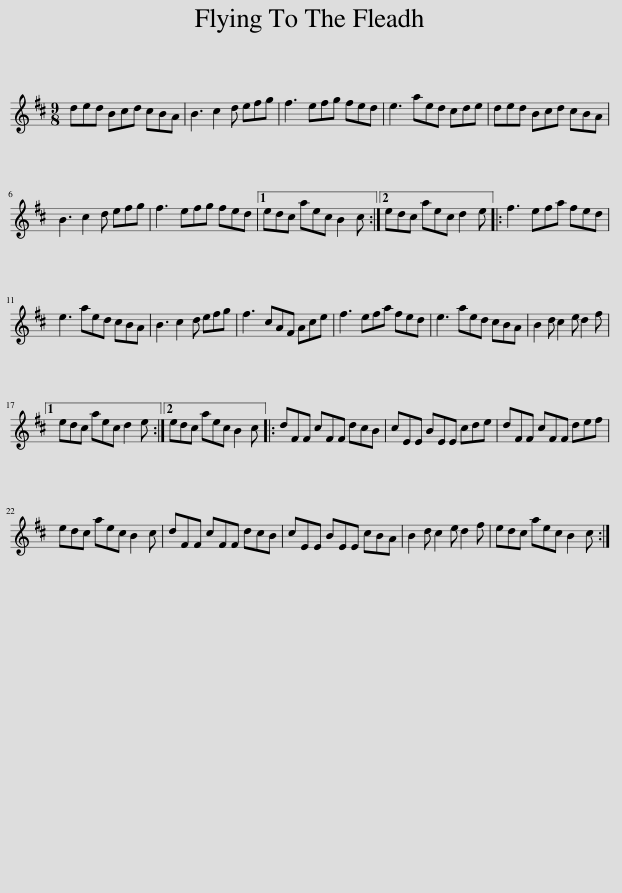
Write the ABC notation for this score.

X:1
L:1/8
M:9/8
I:linebreak $
K:Bmin
V:1 treble
V:1
 ded Bcd cBA | B3 c2 d efg | f3 efg fed | e3 aed cde | ded Bcd cBA |$ %5
 B3 c2 d efg | f3 efg fed |1 edc aec B2 c :|2 edc aec d2 e |: f3 efa fed |$ %10
 e3 aed cBA | B3 c2 d efg | f3 cAF Ace | f3 efa fed | e3 aed cBA | %15
 B2 d c2 e d2 f |1$ edc aec d2 e :|2 edc aec B2 c |: dFF cFF dcB | cEE BEE cde | %20
 dFF cFF def |$ edc aec B2 c | dFF cFF dcB | cEE BEE cBA | B2 d c2 e d2 f | %25
 edc aec B2 c :| %26
